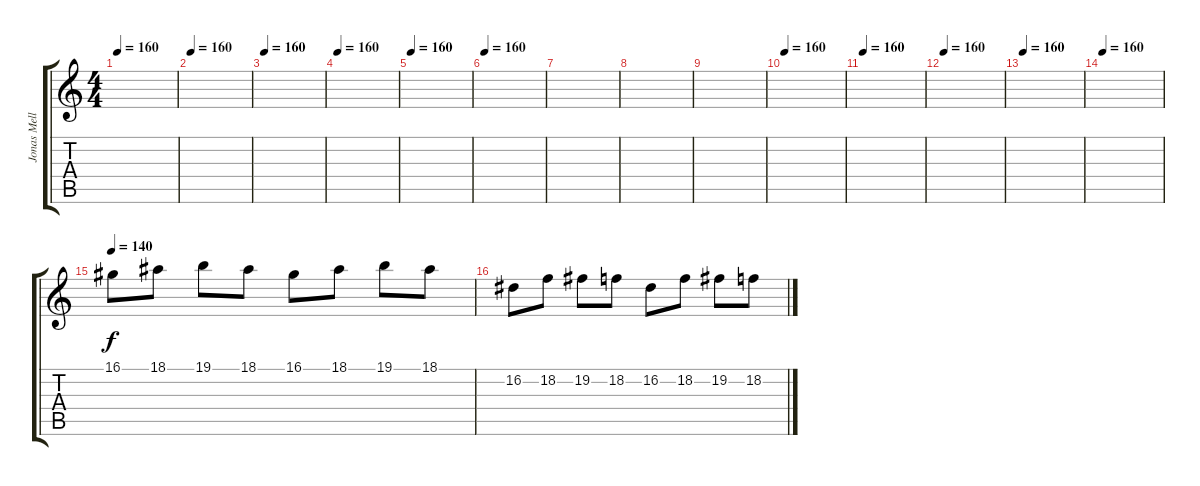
\track ("Jonas Mellberg (keyboards)" "Jonas Mell") {instrument stringensemble1}
\staff {score tabs}
\tuning (E4 B3 G3 D3 A2 E2) {hide}
\ts (4 4)
\tempo 160
\clef g2
\ks c
|
\tempo 160
|
\tempo 160
|
\tempo 160
|
\tempo 160
|
\tempo 160
|
|
|
|
\tempo 160
|
\tempo 160
|
\tempo 160
|
\tempo 160
|
\tempo 160
|
\tempo 140
16.1.8 18.1.8 19.1.8 18.1.8 16.1.8 18.1.8 19.1.8 18.1.8 |
16.2.8 18.2.8 19.2.8 18.2.8 16.2.8 18.2.8 19.2.8 18.2.8
